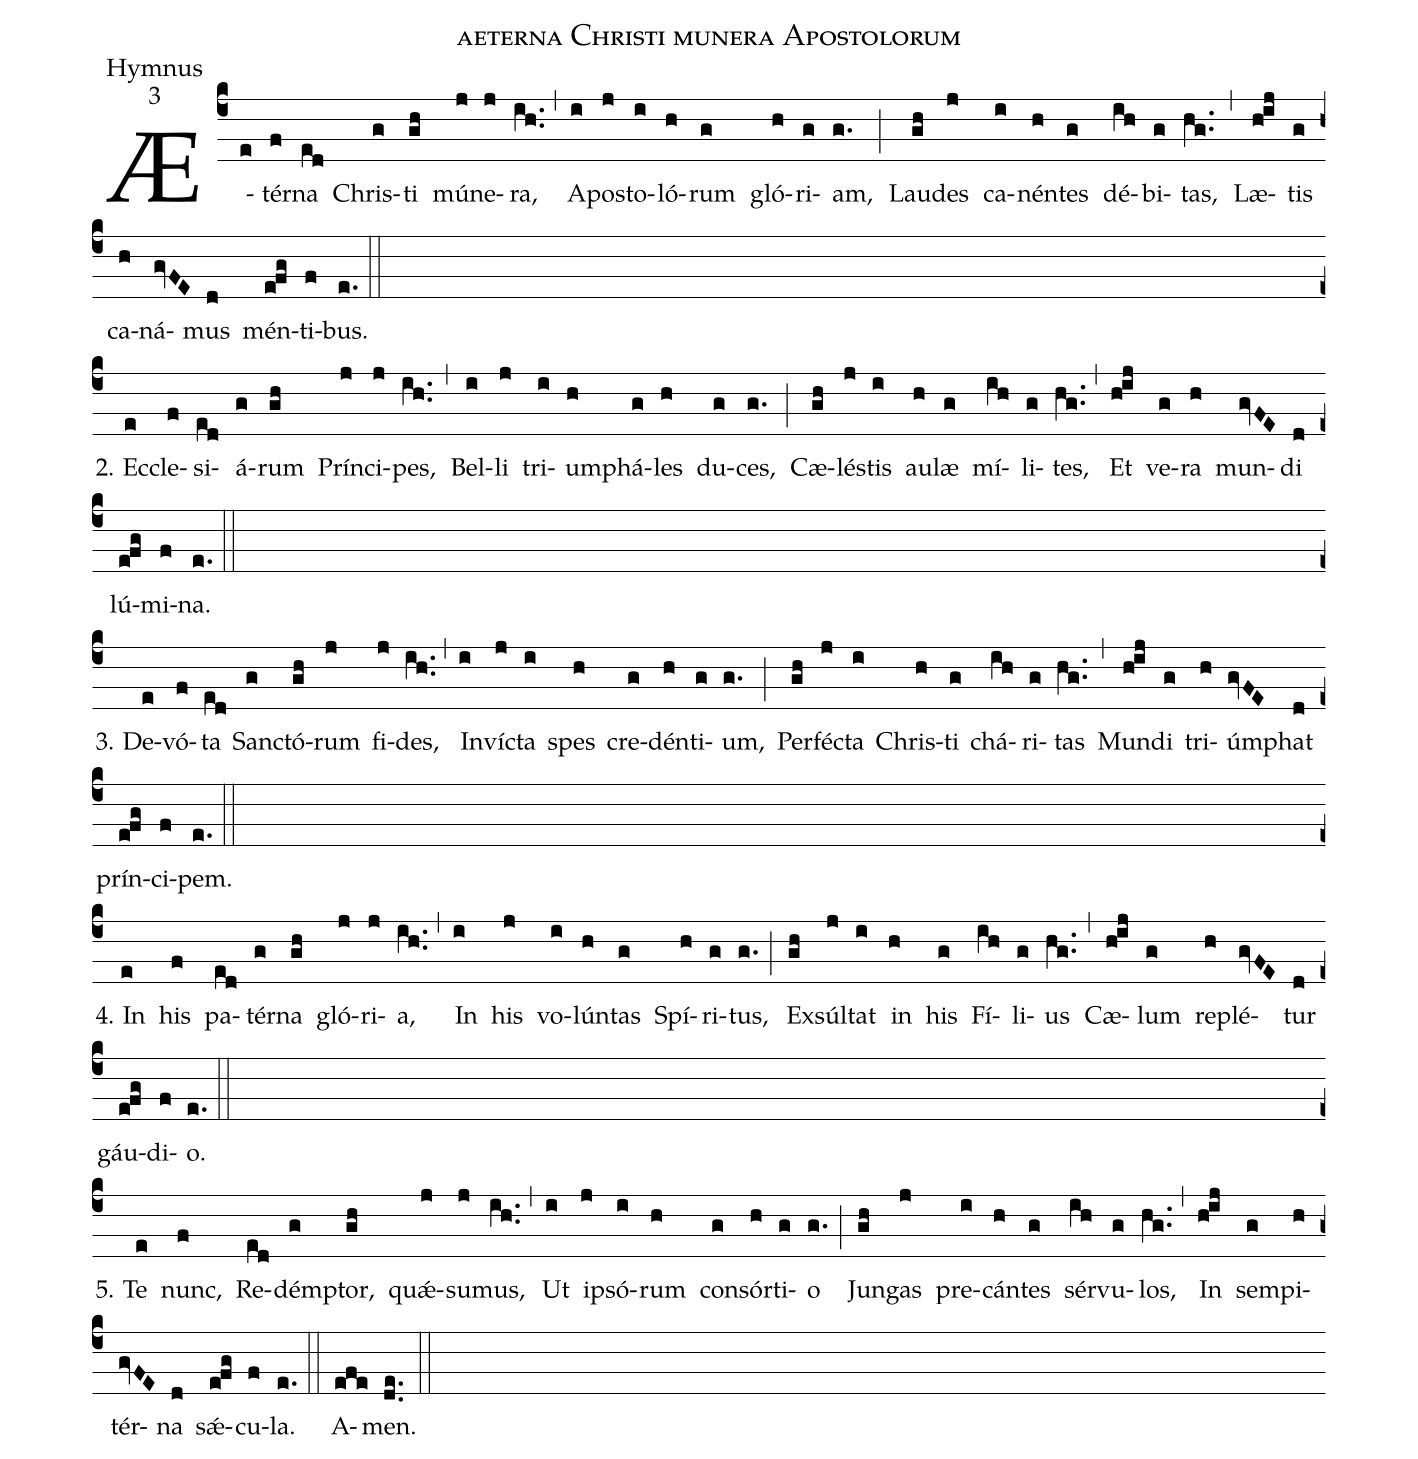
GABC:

name:aeterna Christi munera Apostolorum;
office-part:Hymnus;
mode:3;
%%
(c4) Æ(e)tér(f)na(ed) Chris(g)ti(gh) mú(j)ne(j)ra,(ih..) (,)A(i)pos(j)to(i)ló(h)rum(g) gló(h)ri(g)am,(g.) (;)Lau(gh)des(j) ca(i)nén(h)tes(g) dé(ih)bi(g)tas,(hg..) (,)Læ(hij)tis(g) ca(h)ná(gvFE)mus(d) mén(efg)ti(f)bus.(e.) (::Z)
2. Ec(e)cle(f)si(ed)á(g)rum(gh) Prín(j)ci(j)pes,(ih..) (,)Bel(i)li(j) tri(i)um(h)phá(g)les(h) du(g)ces,(g.) (;)Cæ(gh)lés(j)tis(i) au(h)læ(g) mí(ih)li(g)tes,(hg..) (,)Et(hij) ve(g)ra(h) mun(gvFE)di(d) lú(efg)mi(f)na.(e.) (::Z)
3. De(e)vó(f)ta(ed) San(g)ctó(gh)rum(j) fi(j)des,(ih..) (,)In(i)víc(j)ta(i) spes(h) cre(g)dén(h)ti(g)um,(g.) (;)Per(gh)féc(j)ta(i) Chris(h)ti(g) chá(ih)ri(g)tas(hg..) (,)Mun(hij)di(g) tri(h)úm(gvFE)phat(d) prín(efg)ci(f)pem.(e.) (::Z)
4. In(e) his(f) pa(ed)tér(g)na(gh) gló(j)ri(j)a,(ih..) (,)In(i) his(j) vo(i)lún(h)tas(g) Spí(h)ri(g)tus,(g.) (;)Ex(gh)súl(j)tat(i) in(h) his(g) Fí(ih)li(g)us(hg..) (,)Cæ(hij)lum(g) re(h)plé(gvFE)tur(d) gáu(efg)di(f)o.(e.) (::Z)
5. Te(e) nunc,(f) Re(ed)dém(g)ptor,(gh) quǽ(j)su(j)mus,(ih..) (,)Ut(i) ip(j)só(i)rum(h) con(g)sór(h)ti(g)o(g.) (;)Jun(gh)gas(j) pre(i)cán(h)tes(g) sér(ih)vu(g)los,(hg..) (,)In(hij) sem(g)pi(h)tér(gvFE)na(d) sǽ(efg)cu(f)la.(e.) (::)A(efe)men.(de..::) ()
